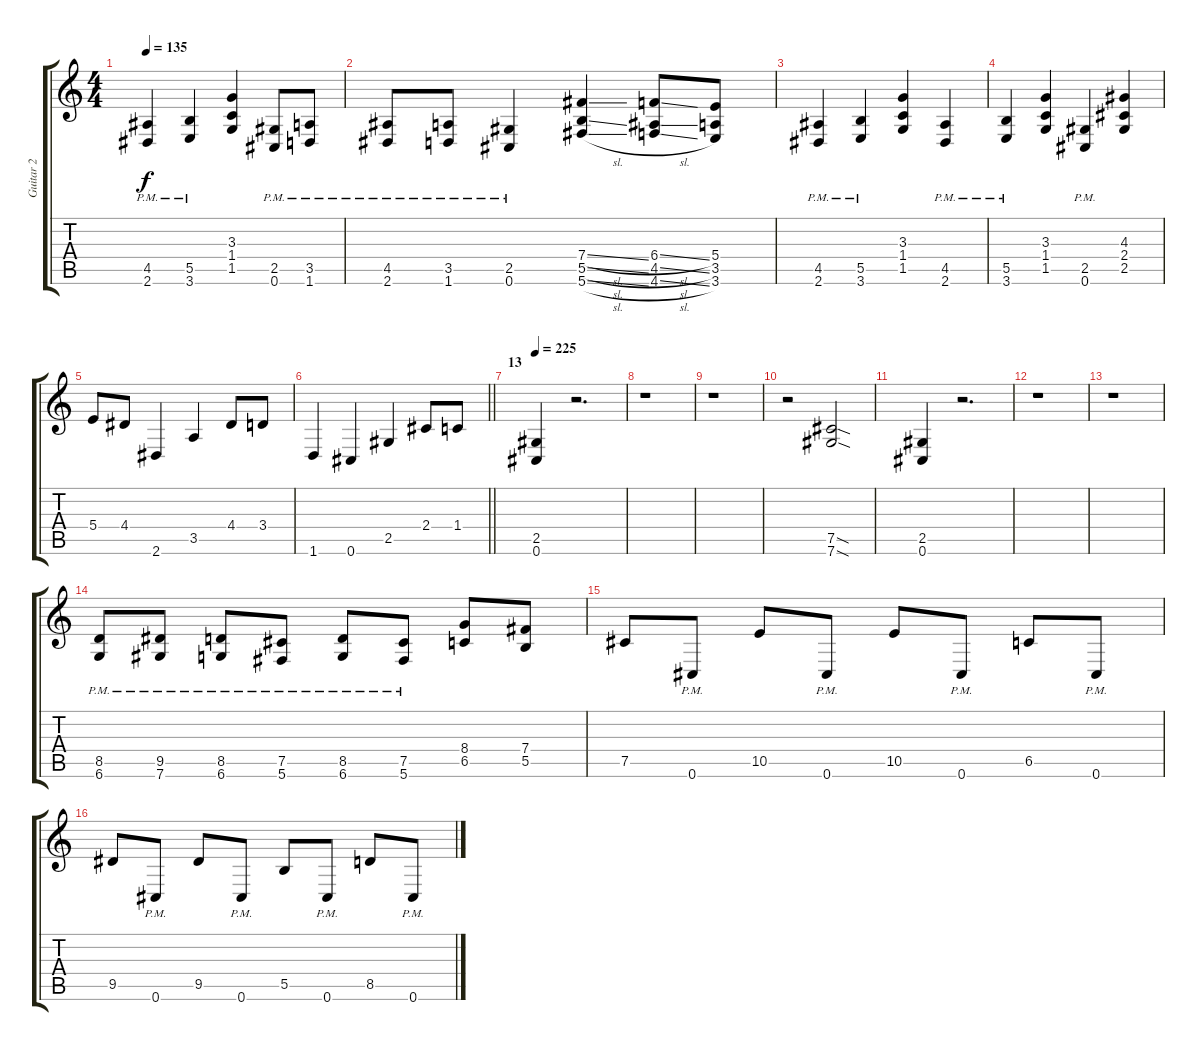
\track ("Guitar 2" "Guitar 2") {instrument distortionguitar}
\staff {score tabs}
\tuning (Db4 Ab3 E3 B2 Gb2 Db2) {hide}
\ts (4 4)
\tempo 135
\clef g2
\ks c
(4.5{pm} 2.6{pm}).4{dy f} (5.5{pm} 3.6{pm}).4 (3.3 1.4 1.5).4 (2.5{pm} 0.6{pm}).8 (3.5{pm} 1.6{pm}).8 |
(4.5{pm} 2.6{pm}).8 (3.5{pm} 1.6{pm}).8 (2.5{pm} 0.6{pm}).4 (7.4{sl} 5.5{sl} 5.6{sl}).4 (6.4{sl} 4.5{sl} 4.6{sl}).8 (5.4 3.5 3.6).8 |
(4.5{pm} 2.6{pm}).4 (5.5{pm} 3.6{pm}).4 (3.3 1.4 1.5).4 (4.5{pm} 2.6{pm}).4 |
(5.5{pm} 3.6{pm}).4 (3.3 1.4 1.5).4 (2.5{pm} 0.6{pm}).4 (4.3 2.4 2.5).4 |
5.4.8 4.4.8 2.6.4 3.5.4 4.4.8 3.4.8 |
\barLineRight lightlight
1.6.4 0.6.4 2.5.4 2.4.8 1.4.8 |
\section ("" "13")
\tempo 225
(2.5 0.6).4 r.2{d} |
r.1 |
r.1 |
r.2 (7.5{sod} 7.6{sod}).2 |
(2.5 0.6).4 r.2{d} |
r.1 |
r.1 |
(8.5{pm} 6.6{pm}).8 (9.5{pm} 7.6{pm}).8 (8.5{pm} 6.6{pm}).8 (7.5{pm} 5.6{pm}).8 (8.5{pm} 6.6{pm}).8 (7.5{pm} 5.6{pm}).8 (8.4 6.5).8 (7.4 5.5).8 |
7.5.8 0.6{pm}.8 10.5.8 0.6{pm}.8 10.5.8 0.6{pm}.8 6.5.8 0.6{pm}.8 |
9.5.8 0.6{pm}.8 9.5.8 0.6{pm}.8 5.5.8 0.6{pm}.8 8.5.8 0.6{pm}.8
